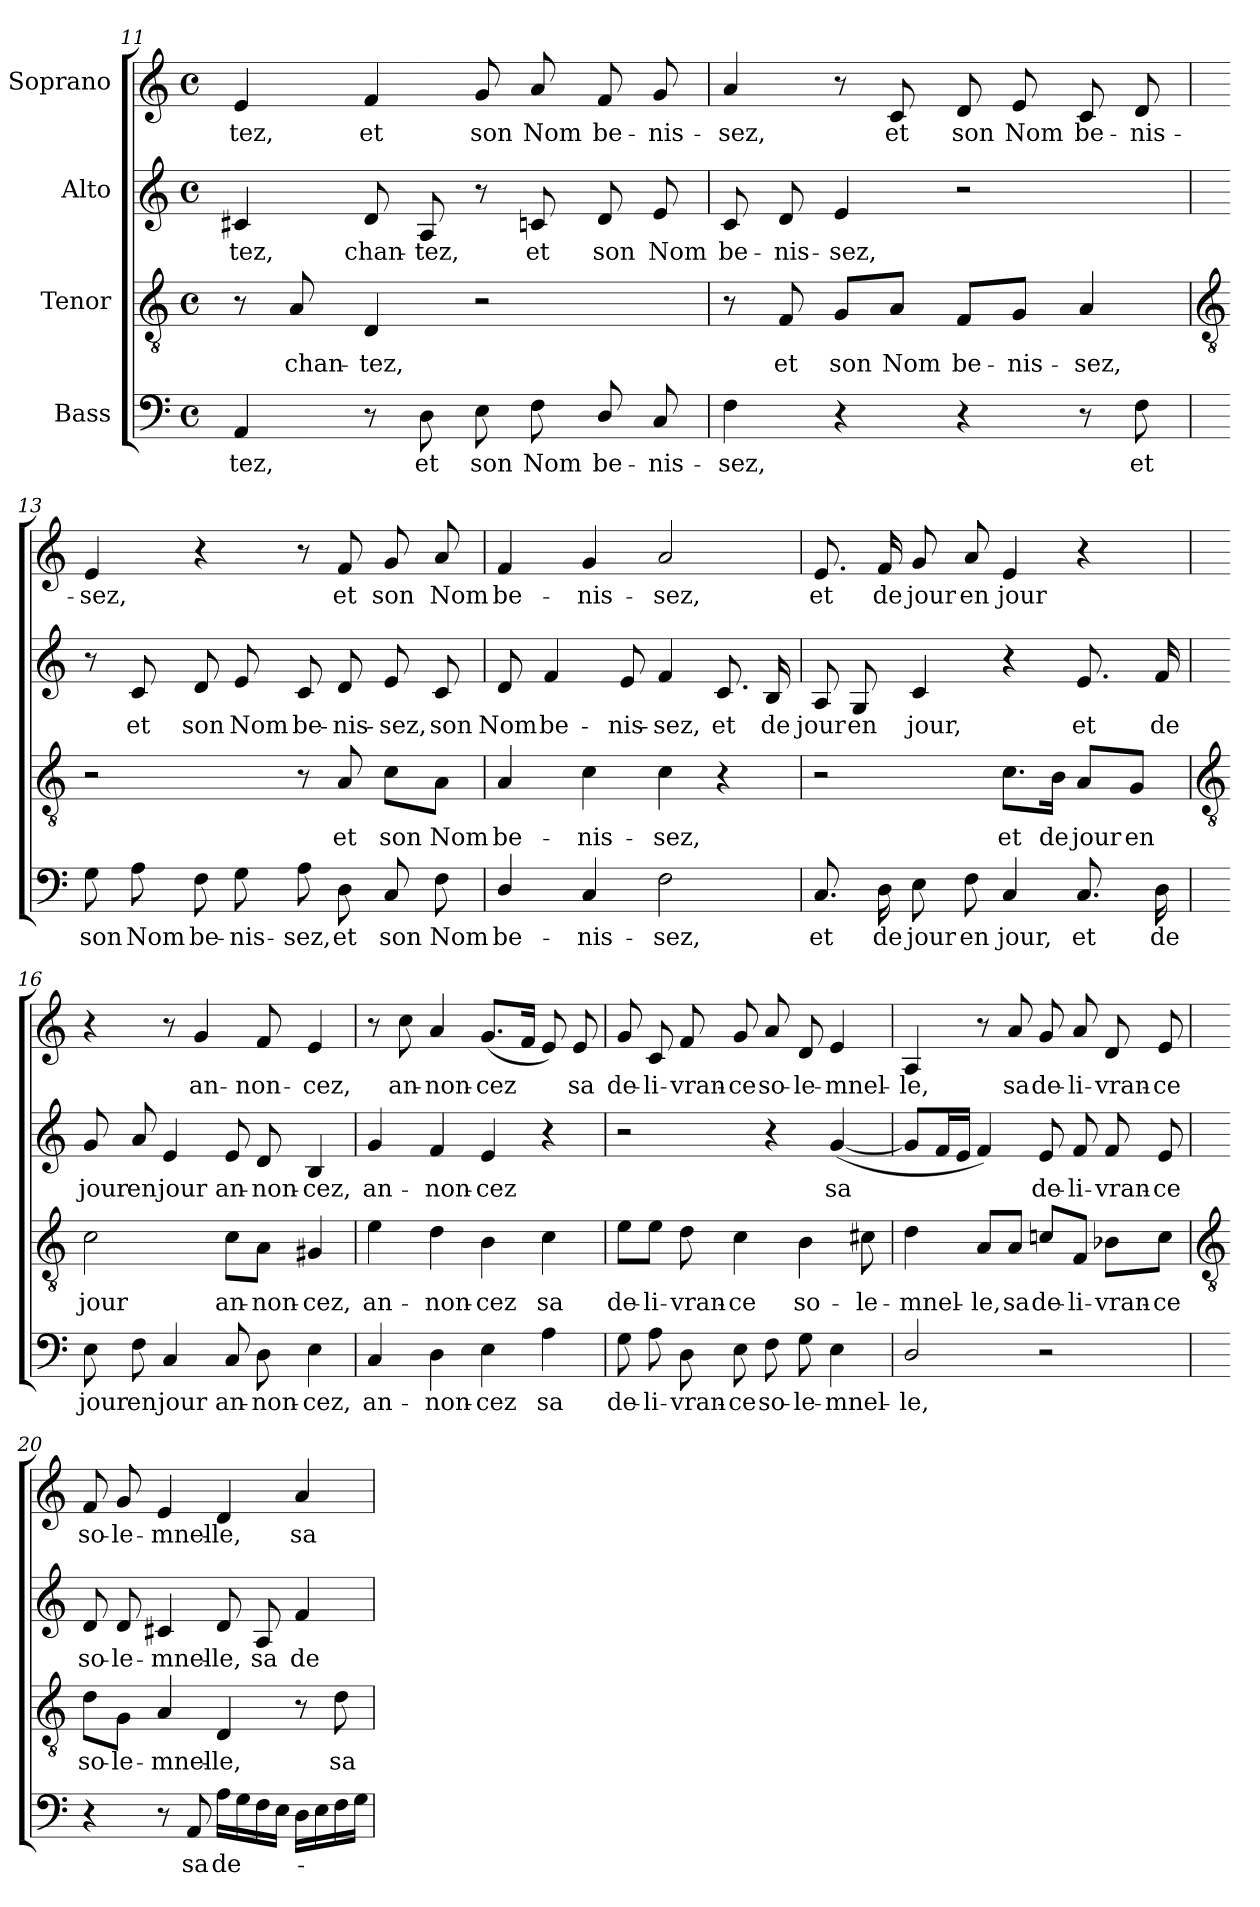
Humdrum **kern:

**kern	**text	**kern	**text	**kern	**text	**kern	**text
*part4	*part4	*part3	*part3	*part2	*part2	*part1	*part1
*staff4	*staff4	*staff3	*staff3	*staff2	*staff2	*staff1	*staff1
*I"Bass	*	*I"Tenor	*	*I"Alto	*	*I"Soprano	*
*clefF4	*	*clefGv2	*	*clefG2	*	*clefG2	*
*k[]	*	*k[]	*	*k[]	*	*k[]	*
*C:	*	*C:	*	*C:	*	*C:	*
*M4/4	*	*M4/4	*	*M4/4	*	*M4/4	*
*met(c)	*	*met(c)	*	*met(c)	*	*met(c)	*
=11	=11	=11	=11	=11	=11	=11	=11
!	!LO:LY:b	!	!	!	!LO:LY:b	!	!LO:LY:b
4AA	-tez,	8r	.	4c#X	-tez,	4e	-tez,
!	!	!	!LO:LY:b	!	!	!	!
.	.	8A	chan-	.	.	.	.
!	!	!	!LO:LY:b	!	!LO:LY:b	!	!LO:LY:b
8r	.	4D	-tez,	8d	chan-	4f	et
!	!LO:LY:b	!	!	!	!LO:LY:b	!	!
8D	et	.	.	8A	-tez,	.	.
!	!LO:LY:b	!	!	!	!	!	!LO:LY:b
8E	son	2r	.	8r	.	8g	son
!	!LO:LY:b	!	!	!	!LO:LY:b	!	!LO:LY:b
8F	Nom	.	.	8cn	et	8a	Nom
!	!LO:LY:b	!	!	!	!LO:LY:b	!	!LO:LY:b
8D/	be-	.	.	8d	son	8f	be-
!	!LO:LY:b	!	!	!	!LO:LY:b	!	!LO:LY:b
8C	-nis-	.	.	8e	Nom	8g	-nis-
=12	=12	=12	=12	=12	=12	=12	=12
!	!LO:LY:b	!	!	!	!LO:LY:b	!	!LO:LY:b
4F	-sez,	8r	.	8c	be-	4a	-sez,
!	!	!	!LO:LY:b	!	!LO:LY:b	!	!
.	.	8F	et	8d	-nis-	.	.
!	!	!	!LO:LY:b	!	!LO:LY:b	!	!
4r	.	8G/L	son	4e	-sez,	8r	.
!	!	!	!LO:LY:b	!	!	!	!LO:LY:b
.	.	8A/J	Nom	.	.	8c	et
!	!	!	!LO:LY:b	!	!	!	!LO:LY:b
4r	.	8F/L	be-	2r	.	8d	son
!	!	!	!LO:LY:b	!	!	!	!LO:LY:b
.	.	8G/J	-nis-	.	.	8e	Nom
!	!	!	!LO:LY:b	!	!	!	!LO:LY:b
8r	.	4A	-sez,	.	.	8c	be-
!	!LO:LY:b	!	!	!	!	!	!LO:LY:b
8F	et	.	.	.	.	8d	-nis-
!!LO:LB:g=z
=13	=13	=13	=13	=13	=13	=13	=13
*	*	*clefGv2	*	*	*	*	*
!	!LO:LY:b	!	!	!	!	!	!LO:LY:b
8G	son	2r	.	8r	.	4e	-sez,
!	!LO:LY:b	!	!	!	!LO:LY:b	!	!
8A	Nom	.	.	8c	et	.	.
!	!LO:LY:b	!	!	!	!LO:LY:b	!	!
8F	be-	.	.	8d	son	4r	.
!	!LO:LY:b	!	!	!	!LO:LY:b	!	!
8G	-nis-	.	.	8e	Nom	.	.
!	!LO:LY:b	!	!	!	!LO:LY:b	!	!
8A	-sez,	8r	.	8c	be-	8r	.
!	!LO:LY:b	!	!LO:LY:b	!	!LO:LY:b	!	!LO:LY:b
8D	et	8A	et	8d	-nis-	8f	et
!	!LO:LY:b	!	!LO:LY:b	!	!LO:LY:b	!	!LO:LY:b
8C	son	8c\L	son	8e	-sez,	8g	son
!	!LO:LY:b	!	!LO:LY:b	!	!LO:LY:b	!	!LO:LY:b
8F	Nom	8A\J	Nom	8c	son	8a	Nom
=14	=14	=14	=14	=14	=14	=14	=14
!	!LO:LY:b	!	!LO:LY:b	!	!LO:LY:b	!	!LO:LY:b
4D/	be-	4A	be-	8d	Nom	4f	be-
!	!	!	!	!	!LO:LY:b	!	!
.	.	.	.	4f	be-	.	.
!	!LO:LY:b	!	!LO:LY:b	!	!	!	!LO:LY:b
4C	-nis-	4c	-nis-	.	.	4g	-nis-
!	!	!	!	!	!LO:LY:b	!	!
.	.	.	.	8e	-nis-	.	.
!	!LO:LY:b	!	!LO:LY:b	!	!LO:LY:b	!	!LO:LY:b
2F	-sez,	4c	-sez,	4f	-sez,	2a	-sez,
!	!	!	!	!	!LO:LY:b	!	!
.	.	4r	.	8.c	et	.	.
!	!	!	!	!	!LO:LY:b	!	!
.	.	.	.	16B	de	.	.
=15	=15	=15	=15	=15	=15	=15	=15
!	!LO:LY:b	!	!	!	!LO:LY:b	!	!LO:LY:b
8.C	et	2r	.	8A	jour	8.e	et
!	!	!	!	!	!LO:LY:b	!	!
.	.	.	.	8G	en	.	.
!	!LO:LY:b	!	!	!	!	!	!LO:LY:b
16D	de	.	.	.	.	16f	de
!	!LO:LY:b	!	!	!	!LO:LY:b	!	!LO:LY:b
8E	jour	.	.	4c	jour,	8g	jour
!	!LO:LY:b	!	!	!	!	!	!LO:LY:b
8F	en	.	.	.	.	8a	en
!	!LO:LY:b	!	!LO:LY:b	!	!	!	!LO:LY:b
4C	jour,	8.c\L	et	4r	.	4e	jour
!	!	!	!LO:LY:b	!	!	!	!
.	.	16B\Jk	de	.	.	.	.
!	!LO:LY:b	!	!LO:LY:b	!	!LO:LY:b	!	!
8.C	et	8A/L	jour	8.e	et	4r	.
!	!	!	!LO:LY:b	!	!	!	!
.	.	8G/J	en	.	.	.	.
!	!LO:LY:b	!	!	!	!LO:LY:b	!	!
16D	de	.	.	16f	de	.	.
!!LO:LB:g=z
=16	=16	=16	=16	=16	=16	=16	=16
*	*	*clefGv2	*	*	*	*	*
!	!LO:LY:b	!	!LO:LY:b	!	!LO:LY:b	!	!
8E	jour	2c	jour	8g	jour	4r	.
!	!LO:LY:b	!	!	!	!LO:LY:b	!	!
8F	en	.	.	8a	en	.	.
!	!LO:LY:b	!	!	!	!LO:LY:b	!	!
4C	jour	.	.	4e	jour	8r	.
!	!	!	!	!	!	!	!LO:LY:b
.	.	.	.	.	.	4g	an-
!	!LO:LY:b	!	!LO:LY:b	!	!LO:LY:b	!	!
8C	an-	8c\L	an-	8e	an-	.	.
!	!LO:LY:b	!	!LO:LY:b	!	!LO:LY:b	!	!LO:LY:b
8D	-non-	8A\J	-non-	8d	-non-	8f	-non-
!	!LO:LY:b	!	!LO:LY:b	!	!LO:LY:b	!	!LO:LY:b
4E	-cez,	4G#X	-cez,	4B	-cez,	4e	-cez,
=17	=17	=17	=17	=17	=17	=17	=17
!	!LO:LY:b	!	!LO:LY:b	!	!LO:LY:b	!	!
4C	an-	4e	an-	4g	an-	8r	.
!	!	!	!	!	!	!	!LO:LY:b
.	.	.	.	.	.	8cc	an-
!	!LO:LY:b	!	!LO:LY:b	!	!LO:LY:b	!	!LO:LY:b
4D	-non-	4d	-non-	4f	-non-	4a	-non-
!	!LO:LY:b	!	!LO:LY:b	!	!LO:LY:b	!	!LO:LY:b
4E	-cez	4B	-cez	4e	-cez	(<8.gL	-cez
.	.	.	.	.	.	16fJ	.
!	!LO:LY:b	!	!LO:LY:b	!	!	!	!
4A	sa	4c	sa	4r	.	8e)	.
!	!	!	!	!	!	!	!LO:LY:b
.	.	.	.	.	.	8e	sa
=18	=18	=18	=18	=18	=18	=18	=18
!	!LO:LY:b	!	!LO:LY:b	!	!	!	!LO:LY:b
8G	de-	8e\L	de-	2r	.	8g	de-
!	!LO:LY:b	!	!LO:LY:b	!	!	!	!LO:LY:b
8A	-li-	8e\J	-li-	.	.	8c	-li-
!	!LO:LY:b	!	!LO:LY:b	!	!	!	!LO:LY:b
8D	-vran-	8d	-vran-	.	.	8f	-vran-
!	!LO:LY:b	!	!LO:LY:b	!	!	!	!LO:LY:b
8E	-ce	4c	-ce	.	.	8g	-ce
!	!LO:LY:b	!	!	!	!	!	!LO:LY:b
8F	so-	.	.	4r	.	8a	so-
!	!LO:LY:b	!	!LO:LY:b	!	!	!	!LO:LY:b
8G	-le-	4B	so-	.	.	8d	-le-
!	!LO:LY:b	!	!	!	!LO:LY:b	!	!LO:LY:b
4E	-mnel-	.	.	(<[4g	sa	4e	-mnel-
!	!	!	!LO:LY:b	!	!	!	!
.	.	8c#X	-le-	.	.	.	.
=19	=19	=19	=19	=19	=19	=19	=19
!	!LO:LY:b	!	!LO:LY:b	!	!	!	!LO:LY:b
2D/	-le,	4d	-mnel-	8gL]	.	4A	-le,
.	.	.	.	16fL	.	.	.
.	.	.	.	16eJJ	.	.	.
!	!	!	!LO:LY:b	!	!	!	!
.	.	8A/L	-le,	4f)	.	8r	.
!	!	!	!LO:LY:b	!	!	!	!LO:LY:b
.	.	8A/J	sa	.	.	8a	sa
!	!	!	!LO:LY:b	!	!LO:LY:b	!	!LO:LY:b
2r	.	8cn/L	de-	8e	de-	8g	de-
!	!	!	!LO:LY:b	!	!LO:LY:b	!	!LO:LY:b
.	.	8F/J	-li-	8f	-li-	8a	-li-
!	!	!	!LO:LY:b	!	!LO:LY:b	!	!LO:LY:b
.	.	8B-X\L	-vran-	8f	-vran-	8d	-vran-
!	!	!	!LO:LY:b	!	!LO:LY:b	!	!LO:LY:b
.	.	8c\J	-ce	8e	-ce	8e	-ce
!!LO:LB:g=z
=20	=20	=20	=20	=20	=20	=20	=20
*	*	*clefGv2	*	*	*	*	*
!	!	!	!LO:LY:b	!	!LO:LY:b	!	!LO:LY:b
4r	.	8d\L	so-	8d	so-	8f	so-
!	!	!	!LO:LY:b	!	!LO:LY:b	!	!LO:LY:b
.	.	8G\J	-le-	8d	-le-	8g	-le-
!	!	!	!LO:LY:b	!	!LO:LY:b	!	!LO:LY:b
8r	.	4A	-mnel-	4c#X	-mnel-	4e	-mnel-
!	!LO:LY:b	!	!	!	!	!	!
8AA	sa	.	.	.	.	.	.
!	!LO:LY:b	!	!LO:LY:b	!	!LO:LY:b	!	!LO:LY:b
16ALL	de-	4D	-le,	8d	-le,	4d	-le,
16G	.	.	.	.	.	.	.
!	!	!	!	!	!LO:LY:b	!	!
16F	.	.	.	8A	sa	.	.
16EJJ	.	.	.	.	.	.	.
!	!	!	!	!	!LO:LY:b	!	!LO:LY:b
16DLL	.	8r	.	4f	de-	4a	sa
16E	.	.	.	.	.	.	.
!	!	!	!LO:LY:b	!	!	!	!
16F	.	8d	sa	.	.	.	.
16GJJ	.	.	.	.	.	.	.
=	=	=	=	=	=	=	=
*-	*-	*-	*-	*-	*-	*-	*-
